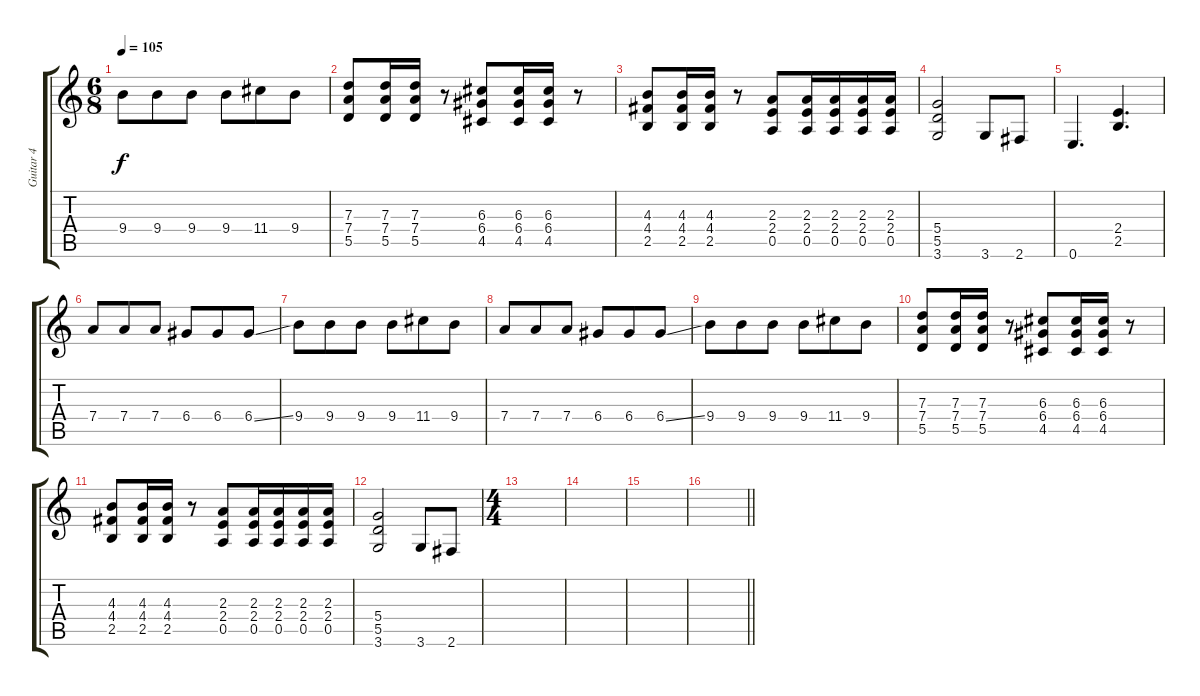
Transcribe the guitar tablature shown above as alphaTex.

\track ("Guitar 4" "Guitar 4") {instrument distortionguitar}
\staff {score tabs}
\tuning (E4 B3 G3 D3 A2 E2) {hide}
\ts (6 8)
\tempo 105
\clef g2
\ks c
9.4.8{dy f} 9.4.8 9.4.8 9.4.8 11.4.8 9.4.8 |
(7.3 7.4 5.5).8 (7.3 7.4 5.5).16 (7.3 7.4 5.5).16 r.8 (6.3 6.4 4.5).8 (6.3 6.4 4.5).16 (6.3 6.4 4.5).16 r.8 |
(4.3 4.4 2.5).8 (4.3 4.4 2.5).16 (4.3 4.4 2.5).16 r.8 (2.3 2.4 0.5).8 (2.3 2.4 0.5).16 (2.3 2.4 0.5).16 (2.3 2.4 0.5).16 (2.3 2.4 0.5).16 |
(5.4 5.5 3.6).2 3.6.8 2.6.8 |
0.6.4{d} (2.4 2.5).4{d} |
7.4.8 7.4.8 7.4.8 6.4.8 6.4.8 6.4{ss}.8 |
9.4.8 9.4.8 9.4.8 9.4.8 11.4.8 9.4.8 |
7.4.8 7.4.8 7.4.8 6.4.8 6.4.8 6.4{ss}.8 |
9.4.8 9.4.8 9.4.8 9.4.8 11.4.8 9.4.8 |
(7.3 7.4 5.5).8 (7.3 7.4 5.5).16 (7.3 7.4 5.5).16 r.8 (6.3 6.4 4.5).8 (6.3 6.4 4.5).16 (6.3 6.4 4.5).16 r.8 |
(4.3 4.4 2.5).8 (4.3 4.4 2.5).16 (4.3 4.4 2.5).16 r.8 (2.3 2.4 0.5).8 (2.3 2.4 0.5).16 (2.3 2.4 0.5).16 (2.3 2.4 0.5).16 (2.3 2.4 0.5).16 |
(5.4 5.5 3.6).2 3.6.8 2.6.8 |
\ts (4 4)
|
|
|
\barLineRight lightlight
